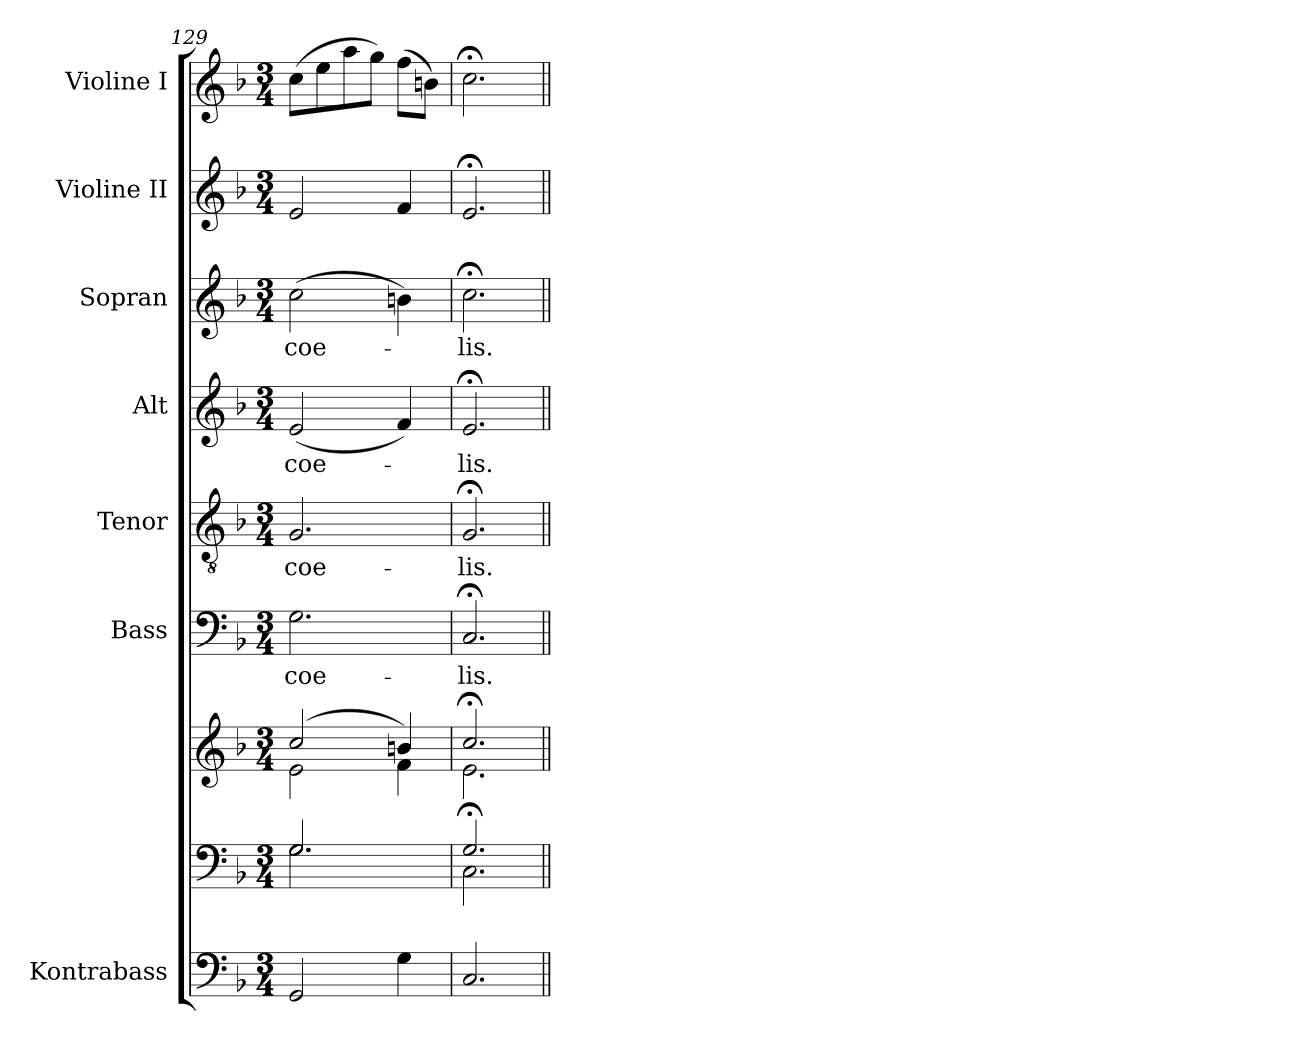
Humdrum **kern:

**kern	**kern	**kern	**kern	**text	**kern	**text	**kern	**text	**kern	**text	**kern	**kern
*part8	*part7	*part7	*part6	*part6	*part5	*part5	*part4	*part4	*part3	*part3	*part2	*part1
*staff9	*staff8	*staff7	*staff6	*staff6	*staff5	*staff5	*staff4	*staff4	*staff3	*staff3	*staff2	*staff1
*I"Kontrabass	*	*	*I"Bass	*	*I"Tenor	*	*I"Alt	*	*I"Sopran	*	*I"Violine II	*I"Violine I
*I'Kb.	*	*	*I'B.	*	*I'T.	*	*I'A.	*	*I'S.	*	*I'Vl. II	*I'Vl. I
*clefF4	*clefF4	*clefG2	*clefF4	*	*clefGv2	*	*clefG2	*	*clefG2	*	*clefG2	*clefG2
*ITrd7c12	*	*	*	*	*	*	*	*	*	*	*	*
*k[b-]	*k[b-]	*k[b-]	*k[b-]	*	*k[b-]	*	*k[b-]	*	*k[b-]	*	*k[b-]	*k[b-]
*F:	*F:	*F:	*F:	*	*F:	*	*F:	*	*F:	*	*F:	*F:
*M3/4	*M3/4	*M3/4	*M3/4	*	*M3/4	*	*M3/4	*	*M3/4	*	*M3/4	*M3/4
=129	=129	=129	=129	=129	=129	=129	=129	=129	=129	=129	=129	=129
*	*^	*^	*	*	*	*	*	*	*	*	*	*
!	!	!	!	!	!	!LO:LY:b	!	!LO:LY:b	!	!LO:LY:b	!	!LO:LY:b	!	!
2GGG/	2.G/	2.G\	(2cc/	2e\	2.G\	coe-	2.G/	coe-	(<2e/	coe-	(>2cc\	coe-	2e/	(>8cc\L
.	.	.	.	.	.	.	.	.	.	.	.	.	.	8ee\
.	.	.	.	.	.	.	.	.	.	.	.	.	.	8aa\
.	.	.	.	.	.	.	.	.	.	.	.	.	.	8gg\J)
4GG\	.	.	4bn/)	4f\	.	.	.	.	4f/)	.	4bn\)	.	4f/	(>8ff\L
.	.	.	.	.	.	.	.	.	.	.	.	.	.	8bn\J)
=130	=130	=130	=130	=130	=130	=130	=130	=130	=130	=130	=130	=130	=130	=130
!	!	!	!	!	!	!LO:LY:b	!	!LO:LY:b	!	!LO:LY:b	!	!LO:LY:b	!	!
2.CC/	2.G;/	2.C\	2.cc;</	2.e\	2.C;</	-lis.	2.G;</	-lis.	2.e;</	-lis.	2.cc;<\	-lis.	2.e;</	2.cc;<\
*	*v	*v	*	*	*	*	*	*	*	*	*	*	*	*
*	*	*v	*v	*	*	*	*	*	*	*	*	*	*
=||	=||	=||	=||	=||	=||	=||	=||	=||	=||	=||	=||	=||
*-	*-	*-	*-	*-	*-	*-	*-	*-	*-	*-	*-	*-
